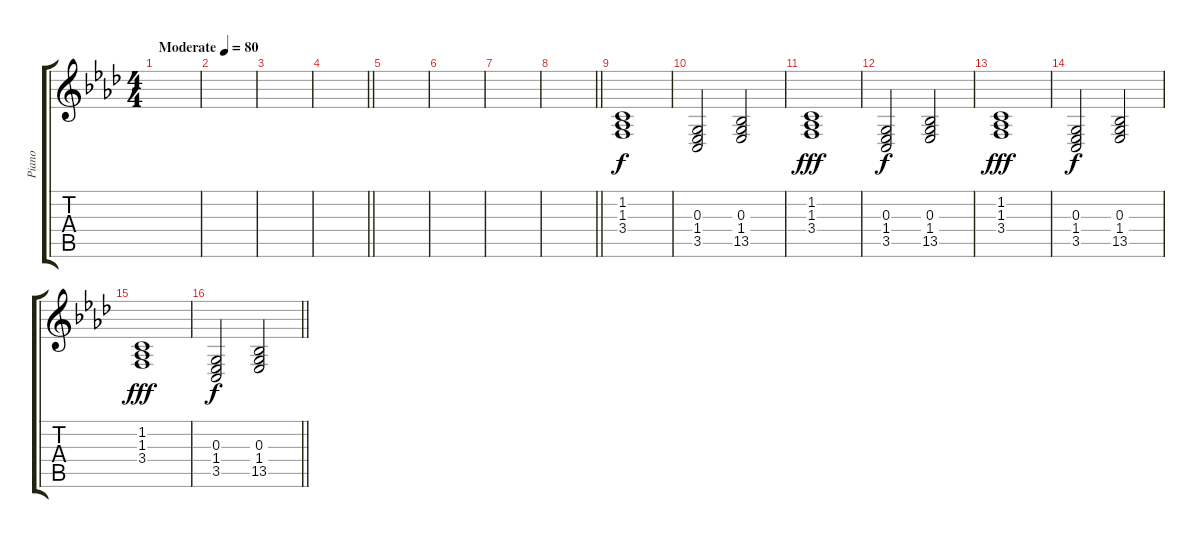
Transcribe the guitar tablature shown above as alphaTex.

\track ("Piano" "Piano") {instrument acousticgrandpiano}
\staff {score tabs}
\tuning (E4 B3 G3 D3 A2 E2) {hide}
\ts (4 4)
\tempo (80 "Moderate")
\clef g2
\ks fminor
|
|
|
\barLineRight lightlight
|
|
|
|
\barLineRight lightlight
|
(1.2 1.3 3.4).1 |
(0.3 1.4 3.5).2{dy f} (0.3 1.4 13.5).2 |
(1.2 1.3 3.4).1{dy fff} |
(0.3 1.4 3.5).2{dy f} (0.3 1.4 13.5).2 |
(1.2 1.3 3.4).1{dy fff} |
(0.3 1.4 3.5).2{dy f} (0.3 1.4 13.5).2 |
(1.2 1.3 3.4).1{dy fff} |
\barLineRight lightlight
(0.3 1.4 3.5).2{dy f} (0.3 1.4 13.5).2
